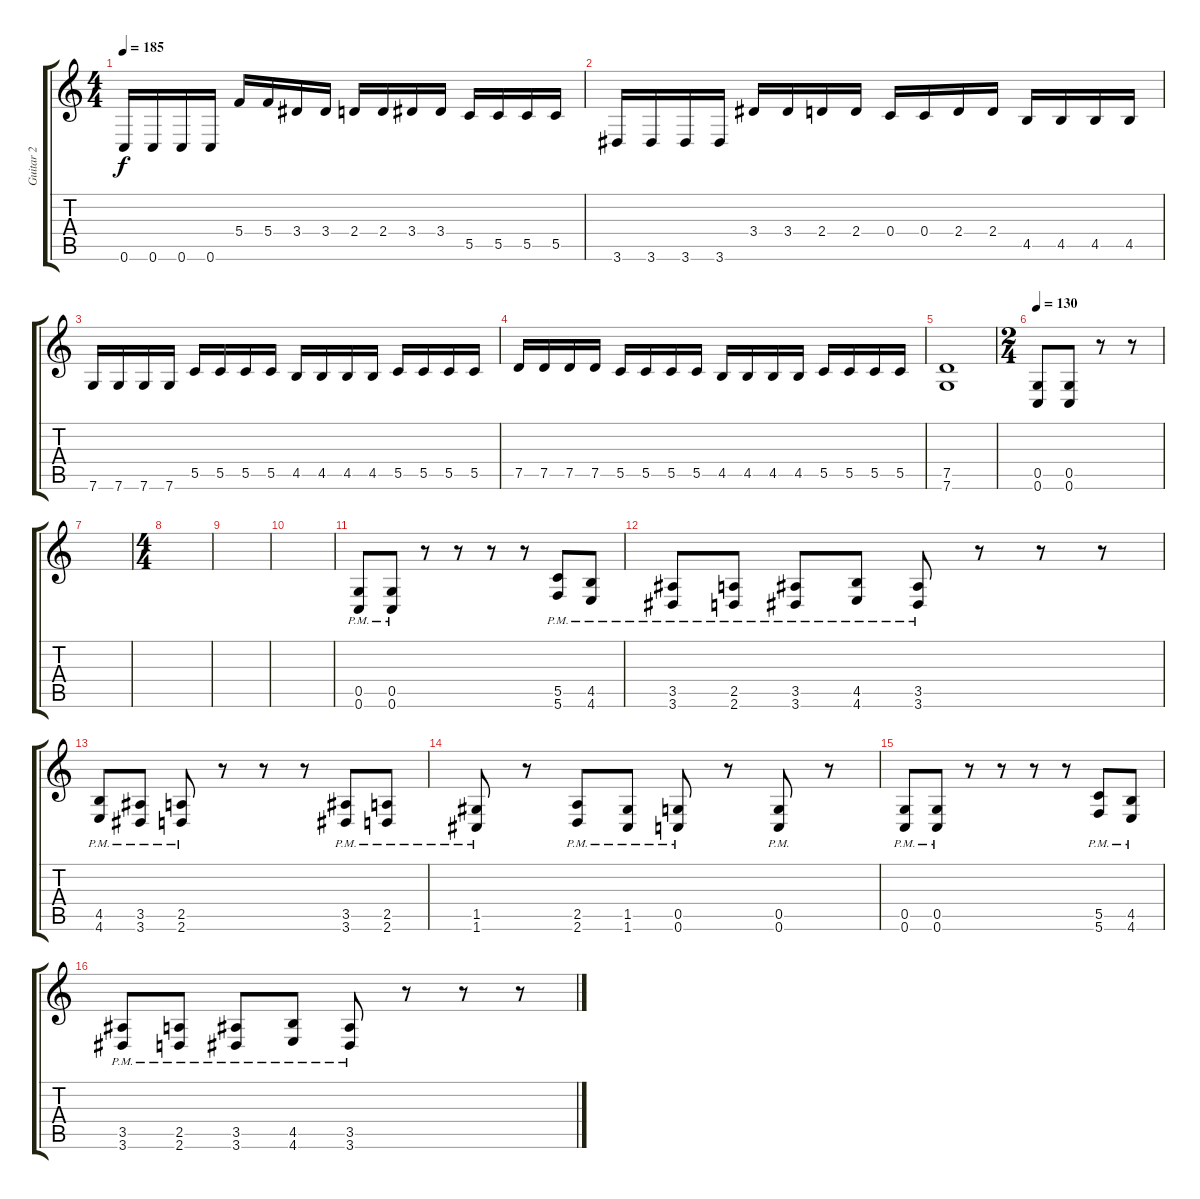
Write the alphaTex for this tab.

\track ("Guitar 2" "Guitar 2") {instrument distortionguitar}
\staff {score tabs}
\tuning (D4 A3 F3 C3 G2 C2) {hide}
\ts (4 4)
\tempo 185
\clef g2
\ks c
0.6.16{dy f} 0.6.16 0.6.16 0.6.16 5.4.16 5.4.16 3.4.16 3.4.16 2.4.16 2.4.16 3.4.16 3.4.16 5.5.16 5.5.16 5.5.16 5.5.16 |
3.6.16 3.6.16 3.6.16 3.6.16 3.4.16 3.4.16 2.4.16 2.4.16 0.4.16 0.4.16 2.4.16 2.4.16 4.5.16 4.5.16 4.5.16 4.5.16 |
7.6.16 7.6.16 7.6.16 7.6.16 5.5.16 5.5.16 5.5.16 5.5.16 4.5.16 4.5.16 4.5.16 4.5.16 5.5.16 5.5.16 5.5.16 5.5.16 |
7.5.16 7.5.16 7.5.16 7.5.16 5.5.16 5.5.16 5.5.16 5.5.16 4.5.16 4.5.16 4.5.16 4.5.16 5.5.16 5.5.16 5.5.16 5.5.16 |
(7.5 7.6).1 |
\ts (2 4)
\tempo 130
(0.5 0.6).8 (0.5 0.6).8 r.8 r.8 |
|
\ts (4 4)
|
|
|
(0.5{pm} 0.6{pm}).8 (0.5{pm} 0.6{pm}).8 r.8 r.8 r.8 r.8 (5.5{pm} 5.6{pm}).8 (4.5{pm} 4.6{pm}).8 |
(3.5{pm} 3.6{pm}).8 (2.5{pm} 2.6{pm}).8 (3.5{pm} 3.6{pm}).8 (4.5{pm} 4.6{pm}).8 (3.5{pm} 3.6{pm}).8 r.8 r.8 r.8 |
(4.5{pm} 4.6{pm}).8 (3.5{pm} 3.6{pm}).8 (2.5{pm} 2.6{pm}).8 r.8 r.8 r.8 (3.5{pm} 3.6{pm}).8 (2.5{pm} 2.6{pm}).8 |
(1.5{pm} 1.6{pm}).8 r.8 (2.5{pm} 2.6{pm}).8 (1.5{pm} 1.6{pm}).8 (0.5{pm} 0.6{pm}).8 r.8 (0.5{pm} 0.6{pm}).8 r.8 |
(0.5{pm} 0.6{pm}).8 (0.5{pm} 0.6{pm}).8 r.8 r.8 r.8 r.8 (5.5{pm} 5.6{pm}).8 (4.5{pm} 4.6{pm}).8 |
(3.5{pm} 3.6{pm}).8 (2.5{pm} 2.6{pm}).8 (3.5{pm} 3.6{pm}).8 (4.5{pm} 4.6{pm}).8 (3.5{pm} 3.6{pm}).8 r.8 r.8 r.8
